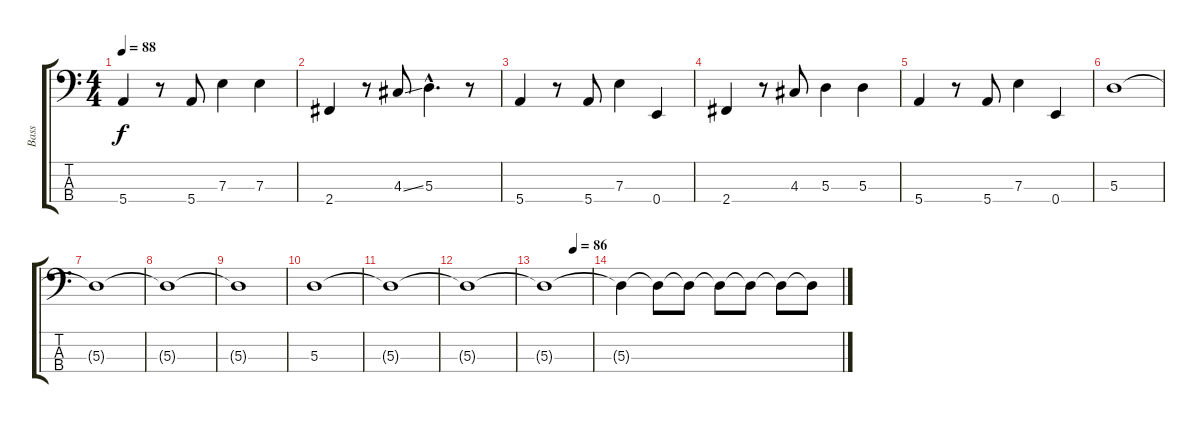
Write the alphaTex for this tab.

\track ("Bass" "Bass") {instrument electricbassfinger}
\staff {score tabs}
\tuning (G2 D2 A1 E1) {hide}
\ts (4 4)
\tempo 88
\clef f4
\ks c
5.4.4{dy f} r.8 5.4.8 7.3.4 7.3.4 |
2.4.4 r.8 4.3{ss}.8 5.3{hac}.4{d} r.8 |
5.4.4 r.8 5.4.8 7.3.4 0.4.4 |
2.4.4 r.8 4.3.8 5.3.4 5.3.4 |
5.4.4 r.8 5.4.8 7.3.4 0.4.4 |
5.3.1 |
5.3{t}.1 |
5.3{t}.1 |
5.3{t}.1 |
5.3.1 |
5.3{t}.1 |
5.3{t}.1 |
\tempo (86 0.625)
5.3{t}.1 |
5.3{t}.4{volume 10} 5.3{t}.8{volume 8} 5.3{t}.8{volume 7} 5.3{t}.8{volume 5} 5.3{t}.8{volume 4} 5.3{t}.8{volume 3} 5.3{t}.8{volume 1}
